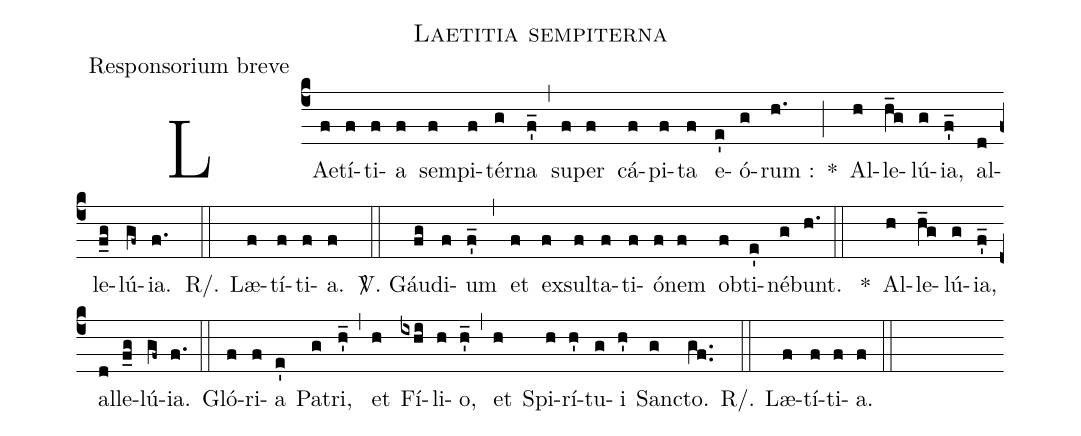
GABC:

name:Laetitia sempiterna;
office-part:Responsorium breve;
%%
(c4) LAe(f)tí(f)ti(f)a(f) sem(f)pi(f)tér(g)na(f'_) (,) su(f)per(f) cá(f)pi(f)ta(f) e(e')ó(g)rum :(h.) *(;) Al(h)le(h_g)lú(g){ia},(f'_) al(d)le(f_g)lú(gf~){ia}.(f.) (::)
R/. Læ(f)tí(f)ti(f)a.(f) (::)
<sp>V/</sp>. Gáu(fg)di(f)um(f'_) (,) et(f) ex(f)sul(f)ta(f)ti(f)ó(f)nem(f) ob(f)ti(e')né(g)bunt.(h.) (::)
*()  Al(h)le(h_g)lú(g){ia},(f'_) al(d)le(f_g)lú(gf~){ia}.(f.) (::)
Gló(f)ri(f)a(e') Pa(g)tri,(h'_) (,) et(h) Fí(ixhi)li(h)o,(h'_) (,) et(h) Spi(h)rí(h')tu(g)i(h') San(g)cto.(gf..) (::)
R/. Læ(f)tí(f)ti(f)a.(f) (::)
